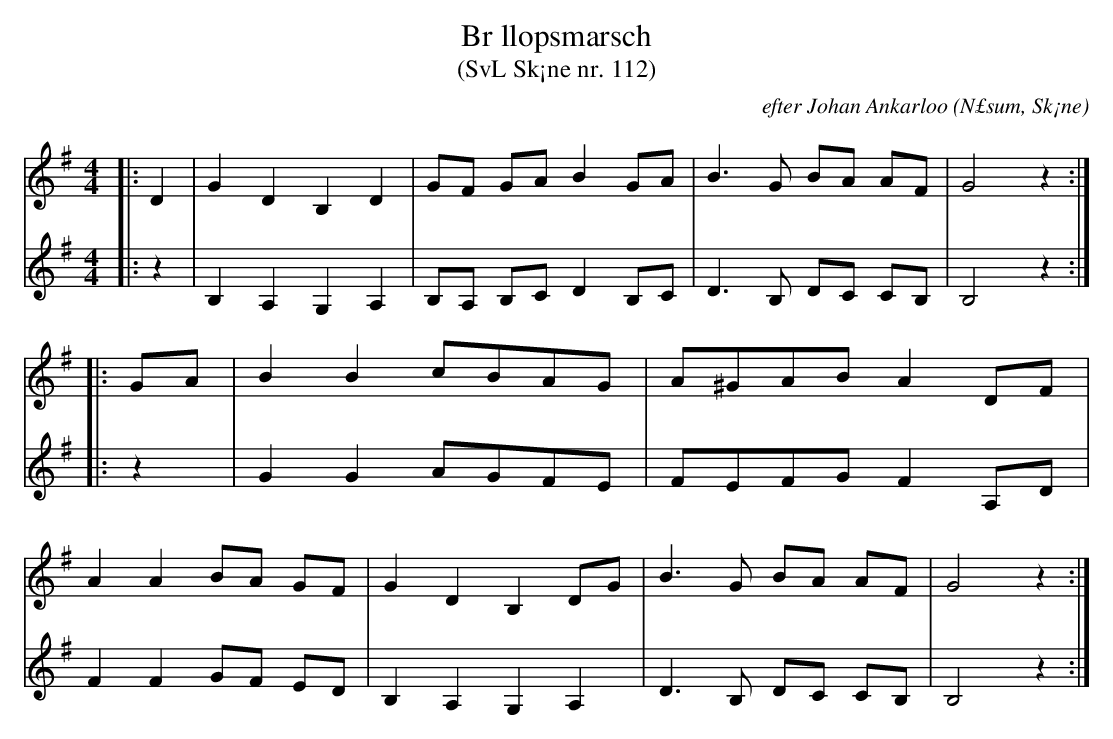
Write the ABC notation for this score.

X:1
T:Br llopsmarsch
T:(SvL Sk¡ne nr. 112)
C:efter Johan Ankarloo
O:N£sum, Sk¡ne
M:4/4
L:1/8
K:G
V:1
|: D2 | G2 D2 B,2 D2 | GF GA B2 GA | B3 G BA AF | G4 z2 :|
|: GA | B2 B2 cBAG | A^GAB A2 DF |
A2 A2 BA GF | G2 D2 B,2 DG | B3 G BA AF | G4 z2 :|
V:2
|: z2 | B,2 A,2 G,2 A,2 | B,A, B,C D2 B,C | D3 B, DC CB, | B,4 z2 :|
|: z2 | G2 G2 AGFE | FEFG F2 A,D |
F2 F2 GF ED | B,2 A,2 G,2 A,2 | D3 B, DC CB, | B,4 z2 :|
